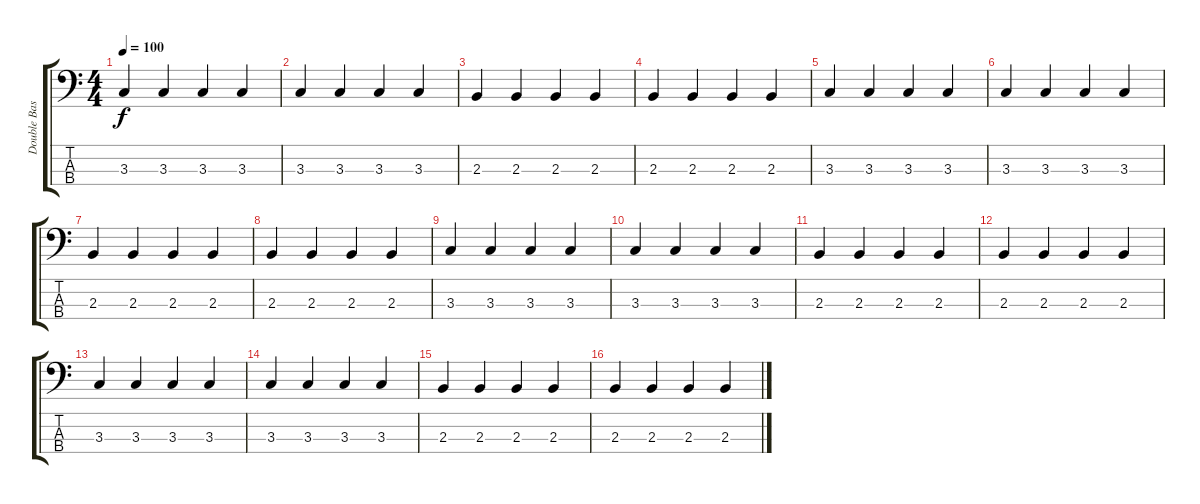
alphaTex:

\track ("Double Bass" "Double Bas") {instrument contrabass}
\staff {score tabs}
\tuning (G2 D2 A1 E1) {hide}
\ts (4 4)
\tempo 100
\clef f4
\ks c
3.3.4{dy f} 3.3.4 3.3.4 3.3.4 |
3.3.4 3.3.4 3.3.4 3.3.4 |
2.3.4 2.3.4 2.3.4 2.3.4 |
2.3.4 2.3.4 2.3.4 2.3.4 |
3.3.4 3.3.4 3.3.4 3.3.4 |
3.3.4 3.3.4 3.3.4 3.3.4 |
2.3.4 2.3.4 2.3.4 2.3.4 |
2.3.4 2.3.4 2.3.4 2.3.4 |
3.3.4 3.3.4 3.3.4 3.3.4 |
3.3.4 3.3.4 3.3.4 3.3.4 |
2.3.4 2.3.4 2.3.4 2.3.4 |
2.3.4 2.3.4 2.3.4 2.3.4 |
3.3.4 3.3.4 3.3.4 3.3.4 |
3.3.4 3.3.4 3.3.4 3.3.4 |
2.3.4 2.3.4 2.3.4 2.3.4 |
2.3.4 2.3.4 2.3.4 2.3.4
